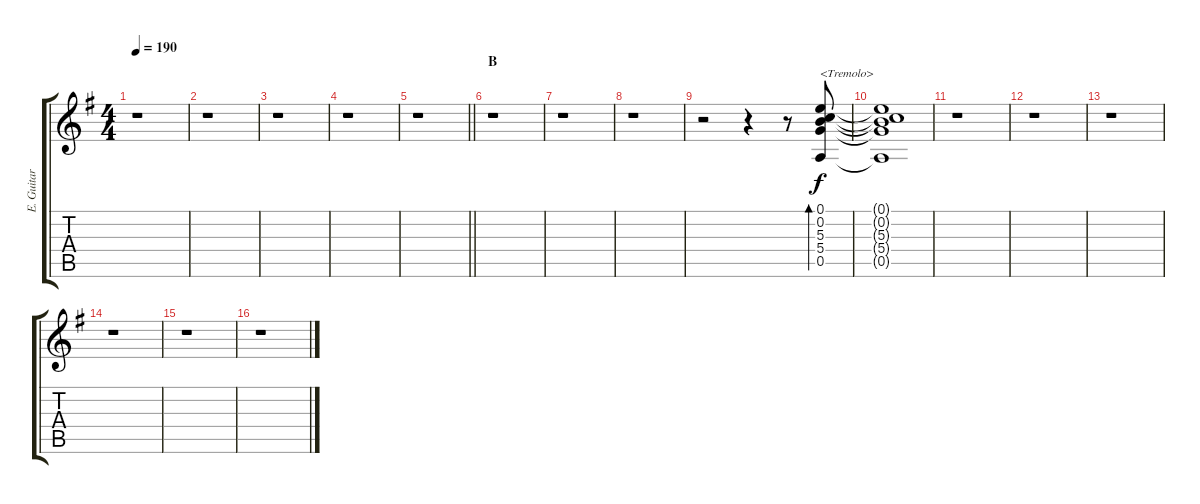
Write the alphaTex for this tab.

\track ("E. Guitar III" "E. Guitar ") {instrument electricguitarclean}
\staff {score tabs}
\tuning (E4 B3 G3 D3 A2 E2) {hide}
\ts (4 4)
\tempo 190
\clef g2
\ks g
r.1{dy f} |
r.1 |
r.1 |
r.1 |
\barLineRight lightlight
r.1 |
\section ("" "B")
r.1 |
r.1 |
r.1 |
r.2 r.4 r.8 (0.1 0.2 5.3 5.4 0.5).8{bd 120 txt "<Tremolo>"} |
(0.1{t} 0.2{t} 5.3{t} 5.4{t} 0.5{t}).1 |
r.1 |
r.1 |
r.1 |
r.1 |
r.1 |
r.1
